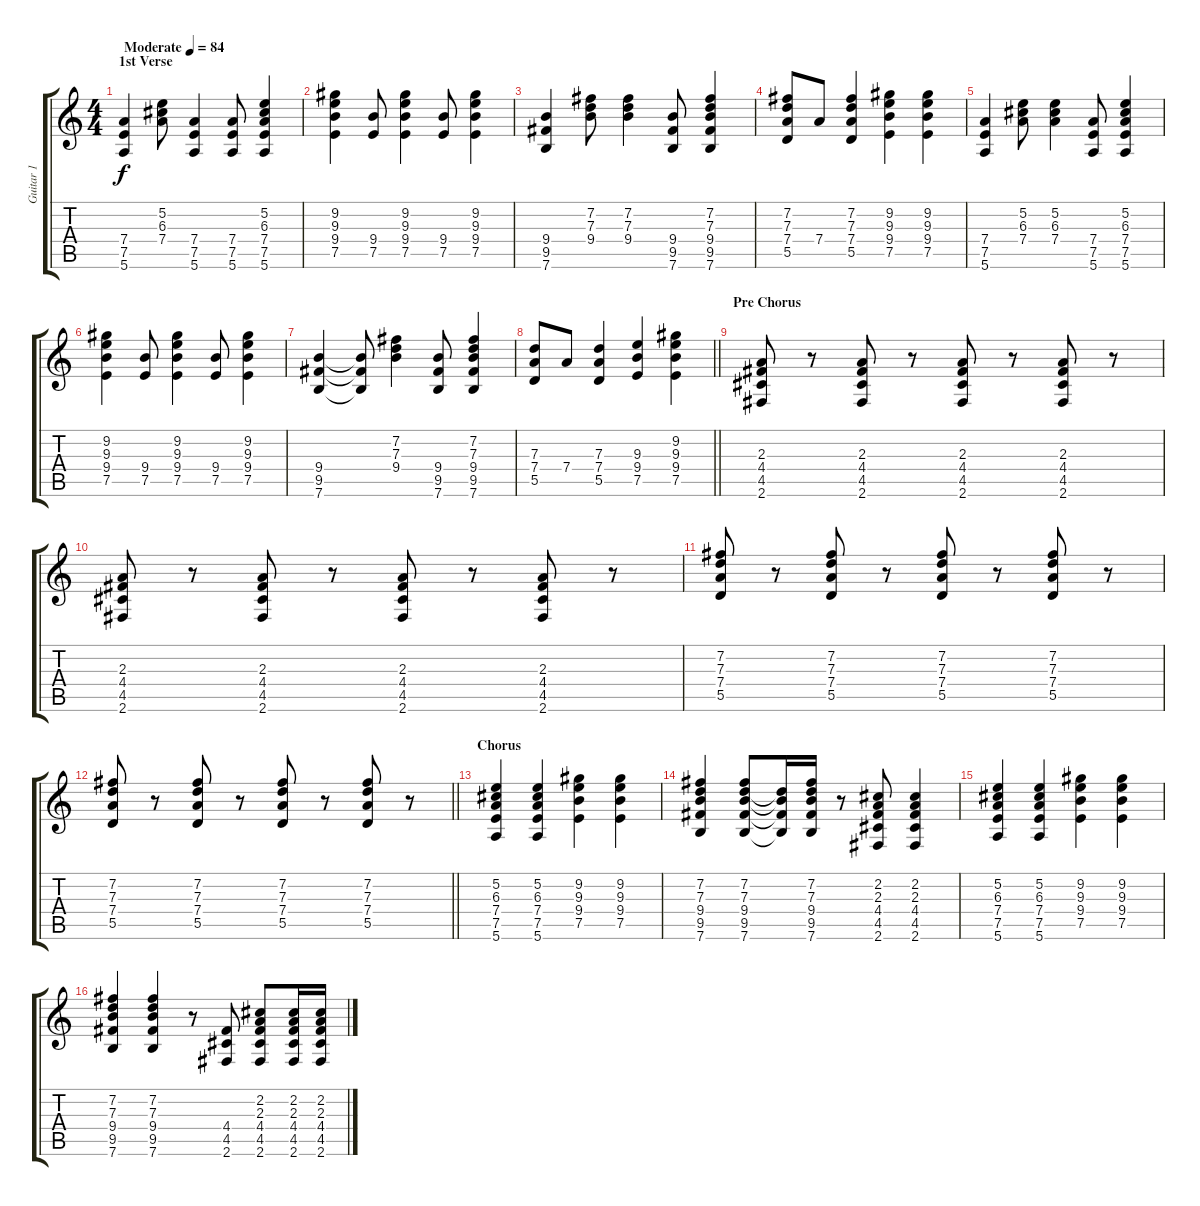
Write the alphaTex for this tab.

\track ("Guitar 1" "Guitar 1") {instrument electricguitarclean}
\staff {score tabs}
\tuning (E4 B3 G3 D3 A2 E2) {hide}
\ts (4 4)
\section ("" "1st Verse")
\tempo (84 "Moderate")
\clef g2
\ks c
(7.4 7.5 5.6).4{dy f instrument electricguitarclean} (5.2 6.3 7.4).8 (7.4 7.5 5.6).4 (7.4 7.5 5.6).8 (5.2 6.3 7.4 7.5 5.6).4 |
(9.2 9.3 9.4 7.5).4 (9.4 7.5).8 (9.2 9.3 9.4 7.5).4 (9.4 7.5).8 (9.2 9.3 9.4 7.5).4 |
(9.4 9.5 7.6).4 (7.2 7.3 9.4).8 (7.2 7.3 9.4).4 (9.4 9.5 7.6).8 (7.2 7.3 9.4 9.5 7.6).4 |
(7.2 7.3 7.4 5.5).8 7.4.8 (7.2 7.3 7.4 5.5).4 (9.2 9.3 9.4 7.5).4 (9.2 9.3 9.4 7.5).4 |
(7.4 7.5 5.6).4 (5.2 6.3 7.4).8 (5.2 6.3 7.4).4 (7.4 7.5 5.6).8 (5.2 6.3 7.4 7.5 5.6).4 |
(9.2 9.3 9.4 7.5).4 (9.4 7.5).8 (9.2 9.3 9.4 7.5).4 (9.4 7.5).8 (9.2 9.3 9.4 7.5).4 |
(9.4 9.5 7.6).4 (9.4{t} 9.5{t} 7.6{t}).8 (7.2 7.3 9.4).4 (9.4 9.5 7.6).8 (7.2 7.3 9.4 9.5 7.6).4 |
\barLineRight lightlight
(7.3 7.4 5.5).8 7.4.8 (7.3 7.4 5.5).4 (9.3 9.4 7.5).4 (9.2 9.3 9.4 7.5).4 |
\section ("" "Pre Chorus")
(2.3 4.4 4.5 2.6).8 r.8 (2.3 4.4 4.5 2.6).8 r.8 (2.3 4.4 4.5 2.6).8 r.8 (2.3 4.4 4.5 2.6).8 r.8 |
(2.3 4.4 4.5 2.6).8 r.8 (2.3 4.4 4.5 2.6).8 r.8 (2.3 4.4 4.5 2.6).8 r.8 (2.3 4.4 4.5 2.6).8 r.8 |
(7.2 7.3 7.4 5.5).8 r.8 (7.2 7.3 7.4 5.5).8 r.8 (7.2 7.3 7.4 5.5).8 r.8 (7.2 7.3 7.4 5.5).8 r.8 |
\barLineRight lightlight
(7.2 7.3 7.4 5.5).8 r.8 (7.2 7.3 7.4 5.5).8 r.8 (7.2 7.3 7.4 5.5).8 r.8 (7.2 7.3 7.4 5.5).8 r.8 |
\section ("" "Chorus")
(5.2 6.3 7.4 7.5 5.6).4 (5.2 6.3 7.4 7.5 5.6).4 (9.2 9.3 9.4 7.5).4 (9.2 9.3 9.4 7.5).4 |
(7.2 7.3 9.4 9.5 7.6).4 (7.2 7.3 9.4 9.5 7.6).8 (7.3{t} 9.4{t} 9.5{t} 7.6{t}).16 (7.2 7.3 9.4 9.5 7.6).16 r.8 (2.2 2.3 4.4 4.5 2.6).8 (2.2 2.3 4.4 4.5 2.6).4 |
(5.2 6.3 7.4 7.5 5.6).4 (5.2 6.3 7.4 7.5 5.6).4 (9.2 9.3 9.4 7.5).4 (9.2 9.3 9.4 7.5).4 |
(7.2 7.3 9.4 9.5 7.6).4 (7.2 7.3 9.4 9.5 7.6).4 r.8 (4.4 4.5 2.6).8 (2.2 2.3 4.4 4.5 2.6).8 (2.2 2.3 4.4 4.5 2.6).16 (2.2 2.3 4.4 4.5 2.6).16
